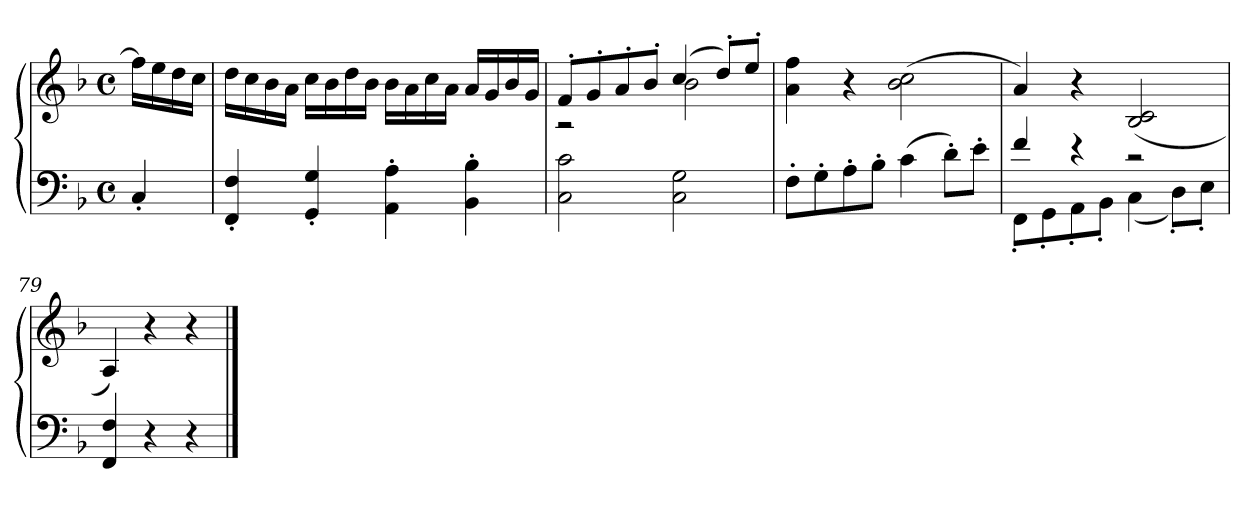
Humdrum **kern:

**kern	**kern
*part1	*part1
*staff2	*staff1
*clefF4	*clefG2
*k[b-]	*k[b-]
*F:	*F:
*M4/4	*M4/4
*met(c)	*met(c)
=	=
4C'	16ffLL]
.	16ee
.	16dd
.	16ccJJ
=75	=75
4FF' 4F'	16ddLL
.	16cc
.	16b-
.	16aJJ
4GG' 4G'	16ccLL
.	16b-
.	16dd
.	16b-JJ
4AA' 4A'	16b-LL
.	16a
.	16cc
.	16aJJ
4BB-' 4B-'	16aLL
.	16g
.	16b-
.	16gJJ
=76	=76
*	*^
2C 2c	8f'L	2r
.	8g'	.
.	8a'	.
.	8b-'J	.
2C 2G	(4cc	2b-
.	8dd'L)	.
.	8ee'J	.
*	*v	*v
=77	=77
8F'L	4a 4ff
8G'	.
8A'	4r
8B-'J	.
(4c	(2b- 2cc
8d'L)	.
8e'J	.
=78	=78
*^	*
4f	8FF'L	4a)
.	8GG'	.
4r	8AA'	4r
.	8BB-'J	.
2r	(4C	(2B- 2c
.	8D'L)	.
.	8E'J	.
*v	*v	*
=79	=79
4FF 4F	4A)
4r	4r
4r	4r
==	==
*-	*-
